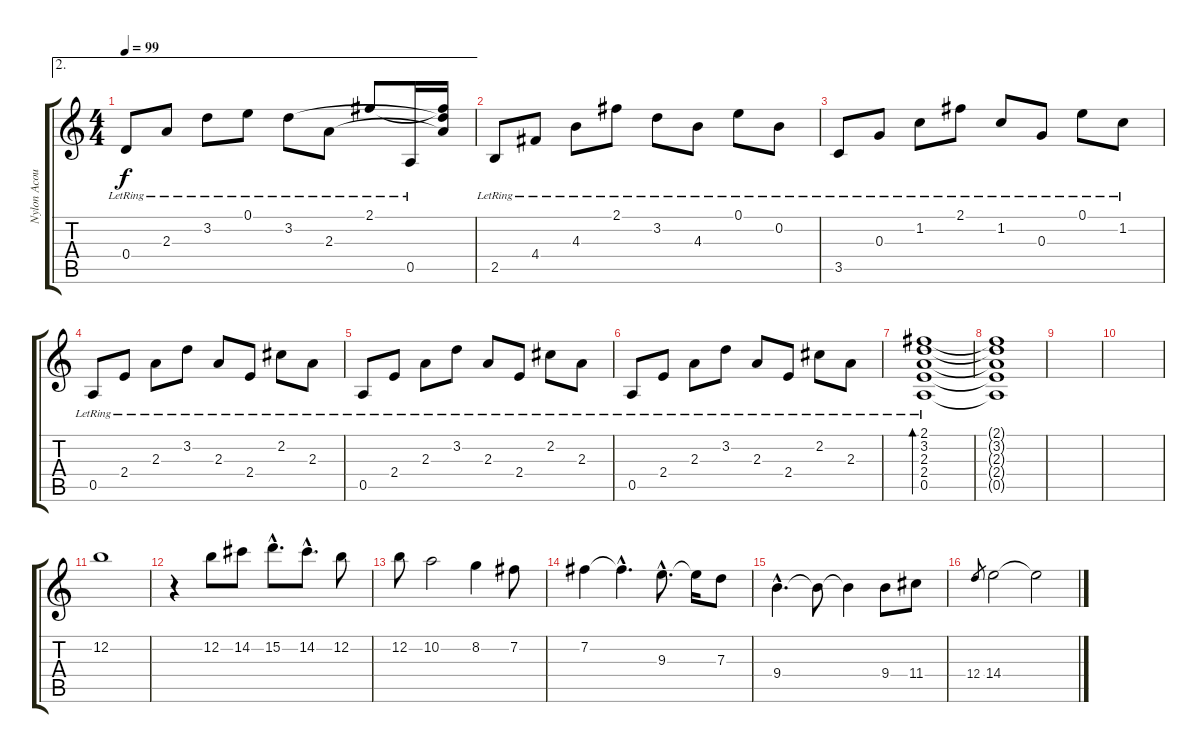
\track ("Nylon Acoustic" "Nylon Acou") {instrument acousticguitarnylon}
\staff {score tabs}
\tuning (E4 B3 G3 D3 A2 E2) {hide}
\ae 2
\ts (4 4)
\tempo 99
\clef g2
\ks c
0.4{lr}.8{dy f} 2.3{lr}.8 3.2{lr}.8 0.1{lr}.8 3.2{lr}.8 2.3{lr}.8 2.1{lr}.8 0.5{lr}.16 (2.1{t} 3.2{t} 2.3{t}).16 |
2.5{lr}.8 4.4{lr}.8 4.3{lr}.8 2.1{lr}.8 3.2{lr}.8 4.3{lr}.8 0.1{lr}.8 0.2{lr}.8 |
3.5{lr}.8 0.3{lr}.8 1.2{lr}.8 2.1{lr}.8 1.2{lr}.8 0.3{lr}.8 0.1{lr}.8 1.2{lr}.8 |
0.5{lr}.8 2.4{lr}.8 2.3{lr}.8 3.2{lr}.8 2.3{lr}.8 2.4{lr}.8 2.2{lr}.8 2.3{lr}.8 |
0.5{lr}.8 2.4{lr}.8 2.3{lr}.8 3.2{lr}.8 2.3{lr}.8 2.4{lr}.8 2.2{lr}.8 2.3{lr}.8 |
0.5{lr}.8 2.4{lr}.8 2.3{lr}.8 3.2{lr}.8 2.3{lr}.8 2.4{lr}.8 2.2{lr}.8 2.3{lr}.8 |
(2.1{lr} 3.2{lr} 2.3{lr} 2.4{lr} 0.5{lr}).1{bd 240} |
(2.1{t} 3.2{t} 2.3{t} 2.4{t} 0.5{t}).1 |
|
|
12.2.1 |
r.4 12.2.8 14.2.8 15.2{hac}.8{d} 14.2{hac}.8{d} 12.2.8 |
12.2.8 10.2.2 8.2.4 7.2.8 |
7.2.4 7.2{hac t}.4{d} 9.3{hac}.8{d} 9.3{t}.16 7.3.8 |
9.4{hac}.4{d} 9.4{t}.8 9.4{t}.4 9.4.8 11.4.8 |
12.4.8{gr} 14.4.2 14.4{t}.2
